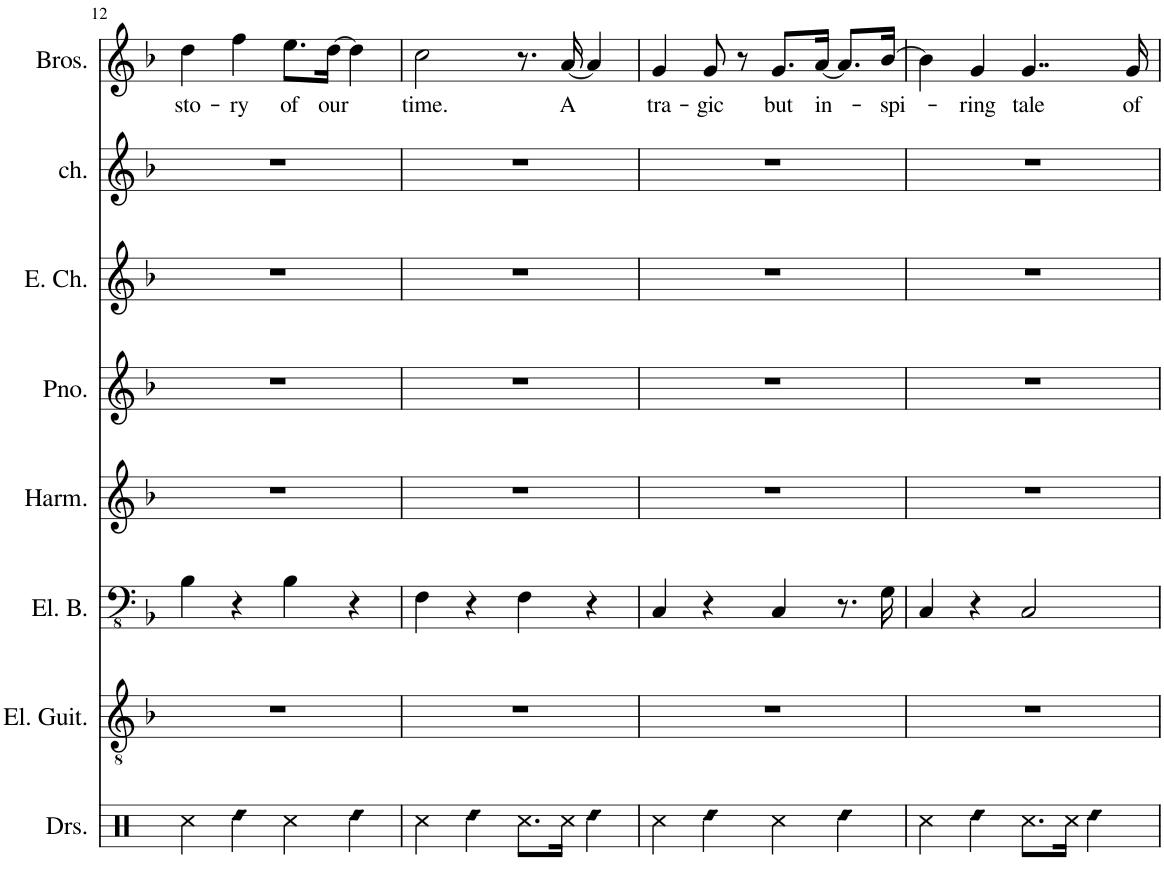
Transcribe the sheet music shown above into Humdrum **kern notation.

**kern	**kern	**kern	**kern	**kern	**kern	**kern	**kern	**text
*part8	*part7	*part6	*part5	*part4	*part3	*part2	*part1	*part1
*staff8	*staff7	*staff6	*staff5	*staff4	*staff3	*staff2	*staff1	*staff1
*I"Drumset	*I"Electric Guitar	*I"Electric Bass	*I"Harmonica	*I"Piano	*I"Electric Choir	*I"Chorus	*I"Brothers	*
*I'Drs.	*I'El. Guit.	*I'El. B.	*I'Harm.	*I'Pno.	*I'E. Ch.	*I'ch.	*I'Bros.	*
!!LO:PB:g=z
*clefX	*clefGv2	*clefFv4	*clefG2	*clefG2	*clefG2	*clefG2	*clefG2	*
*k[]	*k[b-]	*k[b-]	*k[b-]	*k[b-]	*k[b-]	*k[b-]	*k[b-]	*
*M4/4	*M4/4	*M4/4	*M4/4	*M4/4	*M4/4	*M4/4	*M4/4	*
=12	=12	=12	=12	=12	=12	=12	=12	=12
!	!	!	!	!	!	!	!	!LO:LY:b
4Rcc\	1r	4BB-\	1r	1r	1r	1r	4dd\	sto-
!LO:N:head=diamond	!	!	!	!	!	!	!	!LO:LY:b
4Rdd\	.	4r	.	.	.	.	4ff\	-ry
!	!	!	!	!	!	!	!	!LO:LY:b
4Rcc\	.	4BB-\	.	.	.	.	8.ee\L	of
!	!	!	!	!	!	!	!	!LO:LY:b
.	.	.	.	.	.	.	[16dd\Jk	our
!LO:N:head=diamond	!	!	!	!	!	!	!	!
4Rdd\	.	4r	.	.	.	.	4dd\]	.
=13	=13	=13	=13	=13	=13	=13	=13	=13
!	!	!	!	!	!	!	!	!LO:LY:b
4Rcc\	1r	4FF\	1r	1r	1r	1r	2cc\	time.
!LO:N:head=diamond	!	!	!	!	!	!	!	!
4Rdd\	.	4r	.	.	.	.	.	.
8.Rcc\L	.	4FF\	.	.	.	.	8.r	.
!	!	!	!	!	!	!	!	!LO:LY:b
16Rcc\Jk	.	.	.	.	.	.	[16a/	A
!LO:N:head=diamond	!	!	!	!	!	!	!	!
4Rdd\	.	4r	.	.	.	.	4a/]	.
=14	=14	=14	=14	=14	=14	=14	=14	=14
!	!	!	!	!	!	!	!	!LO:LY:b
4Rcc\	1r	4CC/	1r	1r	1r	1r	4g/	tra-
!LO:N:head=diamond	!	!	!	!	!	!	!	!LO:LY:b
4Rdd\	.	4r	.	.	.	.	8g/	-gic
.	.	.	.	.	.	.	8r	.
!	!	!	!	!	!	!	!	!LO:LY:b
4Rcc\	.	4CC/	.	.	.	.	8.g/L	but
!	!	!	!	!	!	!	!	!LO:LY:b
.	.	.	.	.	.	.	[16a/Jk	in-
!LO:N:head=diamond	!	!	!	!	!	!	!	!
4Rdd\	.	8.r	.	.	.	.	8.a/L]	.
!	!	!	!	!	!	!	!	!LO:LY:b
.	.	16GG\	.	.	.	.	[16b-/Jk	-spi-
=15	=15	=15	=15	=15	=15	=15	=15	=15
4Rcc\	1r	4CC/	1r	1r	1r	1r	4b-\]	.
!LO:N:head=diamond	!	!	!	!	!	!	!	!LO:LY:b
4Rdd\	.	4r	.	.	.	.	4g/	ring
!	!	!	!	!	!	!	!	!LO:LY:b
8.Rcc\L	.	2CC/	.	.	.	.	4..g/	tale
16Rcc\Jk	.	.	.	.	.	.	.	.
!LO:N:head=diamond	!	!	!	!	!	!	!	!
4Rdd\	.	.	.	.	.	.	.	.
!	!	!	!	!	!	!	!	!LO:LY:b
.	.	.	.	.	.	.	16g/	of
=	=	=	=	=	=	=	=	=
*-	*-	*-	*-	*-	*-	*-	*-	*-
